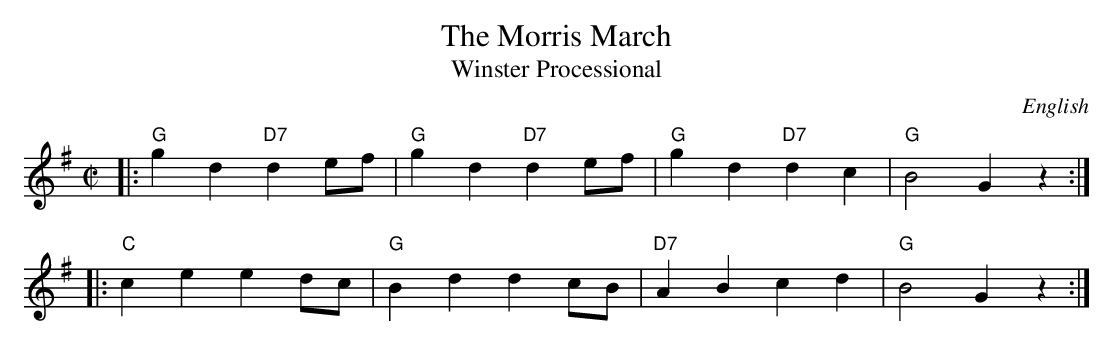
X:1
T:The Morris March
T:Winster Processional
M:C|
L:1/8
O:English
K:G
|: "G"g2d2 "D7"d2ef | "G"g2d2 "D7"d2ef | "G"g2d2 "D7"d2c2 | "G"B4 G2z2 :|
|: "C"c2e2     e2dc | "G"B2d2     d2cB | "D7"A2B2    c2d2 | "G"B4 G2z2 :|
